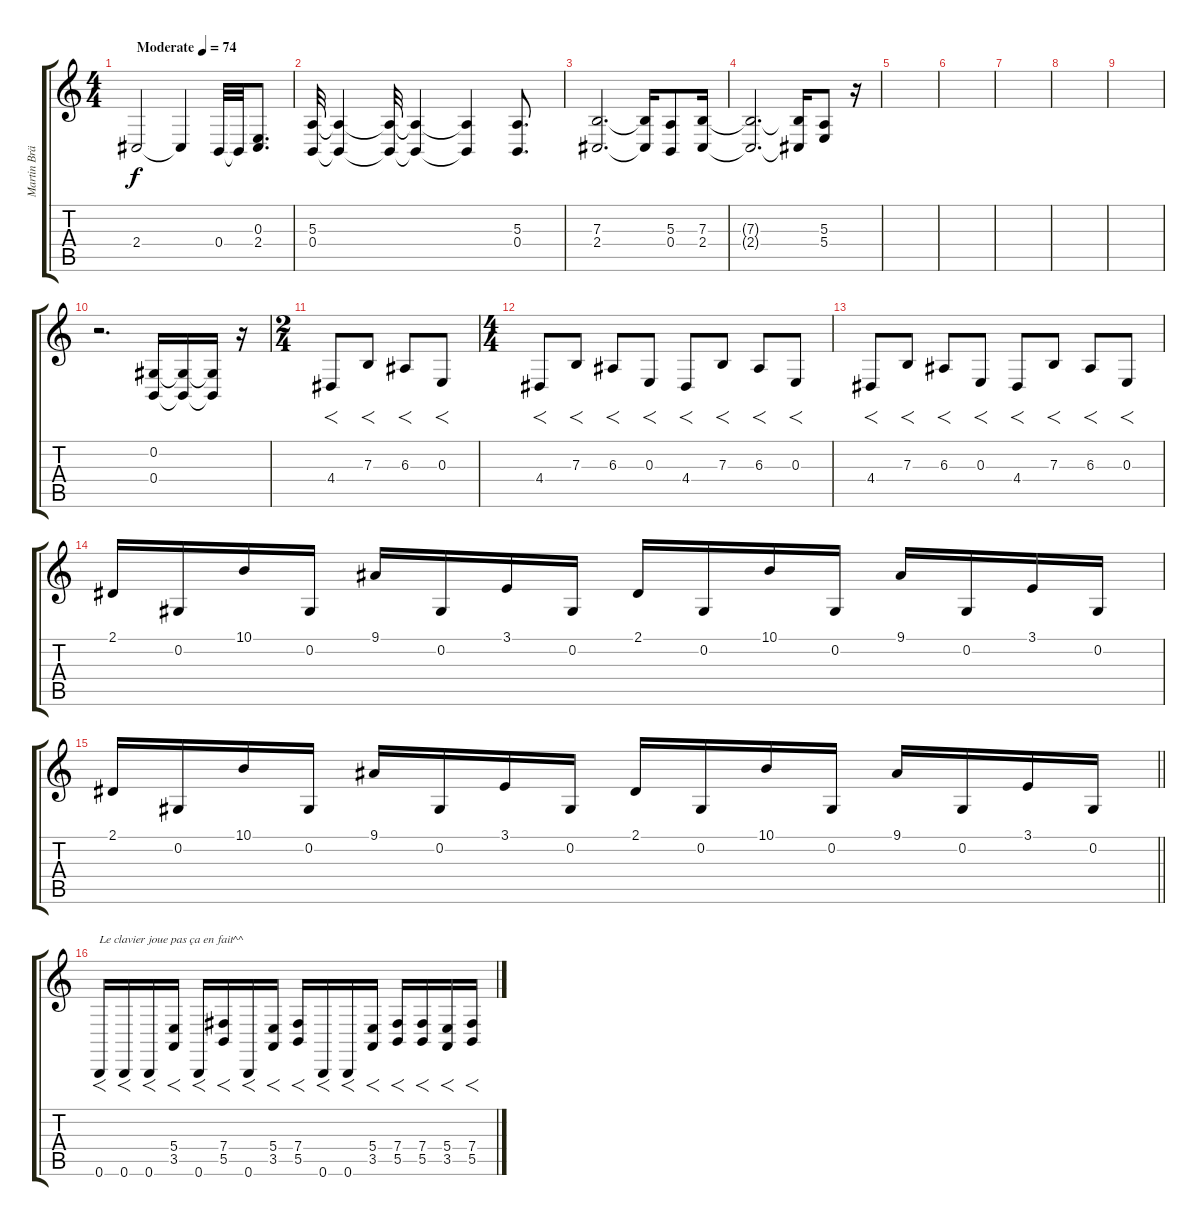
\track ("Martin Brändström 2" "Martin Brä") {instrument lead6voice}
\staff {score tabs}
\tuning (Db4 Ab3 E3 B2 Gb2 B1) {hide}
\ts (4 4)
\tempo (74 "Moderate")
\clef g2
\ks c
2.4.2{dy f instrument lead6voice} 2.4{t}.4 0.4.32 0.4{t}.32 (0.3 2.4).8{d} |
(5.3 0.4).32 (5.3{t} 0.4{t}).4 (5.3{t} 0.4{t}).32 (5.3{t} 0.4{t}).4 (5.3{t} 0.4{t}).4 (5.3 0.4).8{d} |
(7.3 2.4).2{d} (7.3{t} 2.4{t}).16 (5.3 0.4).8 (7.3 2.4).16 |
(7.3{t} 2.4{t}).2{d} (7.3{t} 2.4{t}).16 (5.3 5.4).8 r.16 |
|
|
|
|
|
r.2{d} (0.2 0.4).16 (0.2{t} 0.4{t}).16 (0.2{t} 0.4{t}).16 r.16 |
\ts (2 4)
4.4.8{f} 7.3.8{f} 6.3.8{f} 0.3.8{f} |
\ts (4 4)
4.4.8{f} 7.3.8{f} 6.3.8{f} 0.3.8{f} 4.4.8{f} 7.3.8{f} 6.3.8{f} 0.3.8{f} |
4.4.8{f} 7.3.8{f} 6.3.8{f} 0.3.8{f} 4.4.8{f} 7.3.8{f} 6.3.8{f} 0.3.8{f} |
2.1.16 0.2.16 10.1.16 0.2.16 9.1.16 0.2.16 3.1.16 0.2.16 2.1.16 0.2.16 10.1.16 0.2.16 9.1.16 0.2.16 3.1.16 0.2.16 |
\barLineRight lightlight
2.1.16 0.2.16 10.1.16 0.2.16 9.1.16 0.2.16 3.1.16 0.2.16 2.1.16 0.2.16 10.1.16 0.2.16 9.1.16 0.2.16 3.1.16 0.2.16 |
\section ("" "")
0.6.16{f txt "Le clavier joue pas ça en fait^^"} 0.6.16{f} 0.6.16{f} (5.4 3.5).16{f} 0.6.16{f} (7.4 5.5).16{f} 0.6.16{f} (5.4 3.5).16{f} (7.4 5.5).16{f} 0.6.16{f} 0.6.16{f} (5.4 3.5).16{f} (7.4 5.5).16{f} (7.4 5.5).16{f} (5.4 3.5).16{f} (7.4 5.5).16{f}
